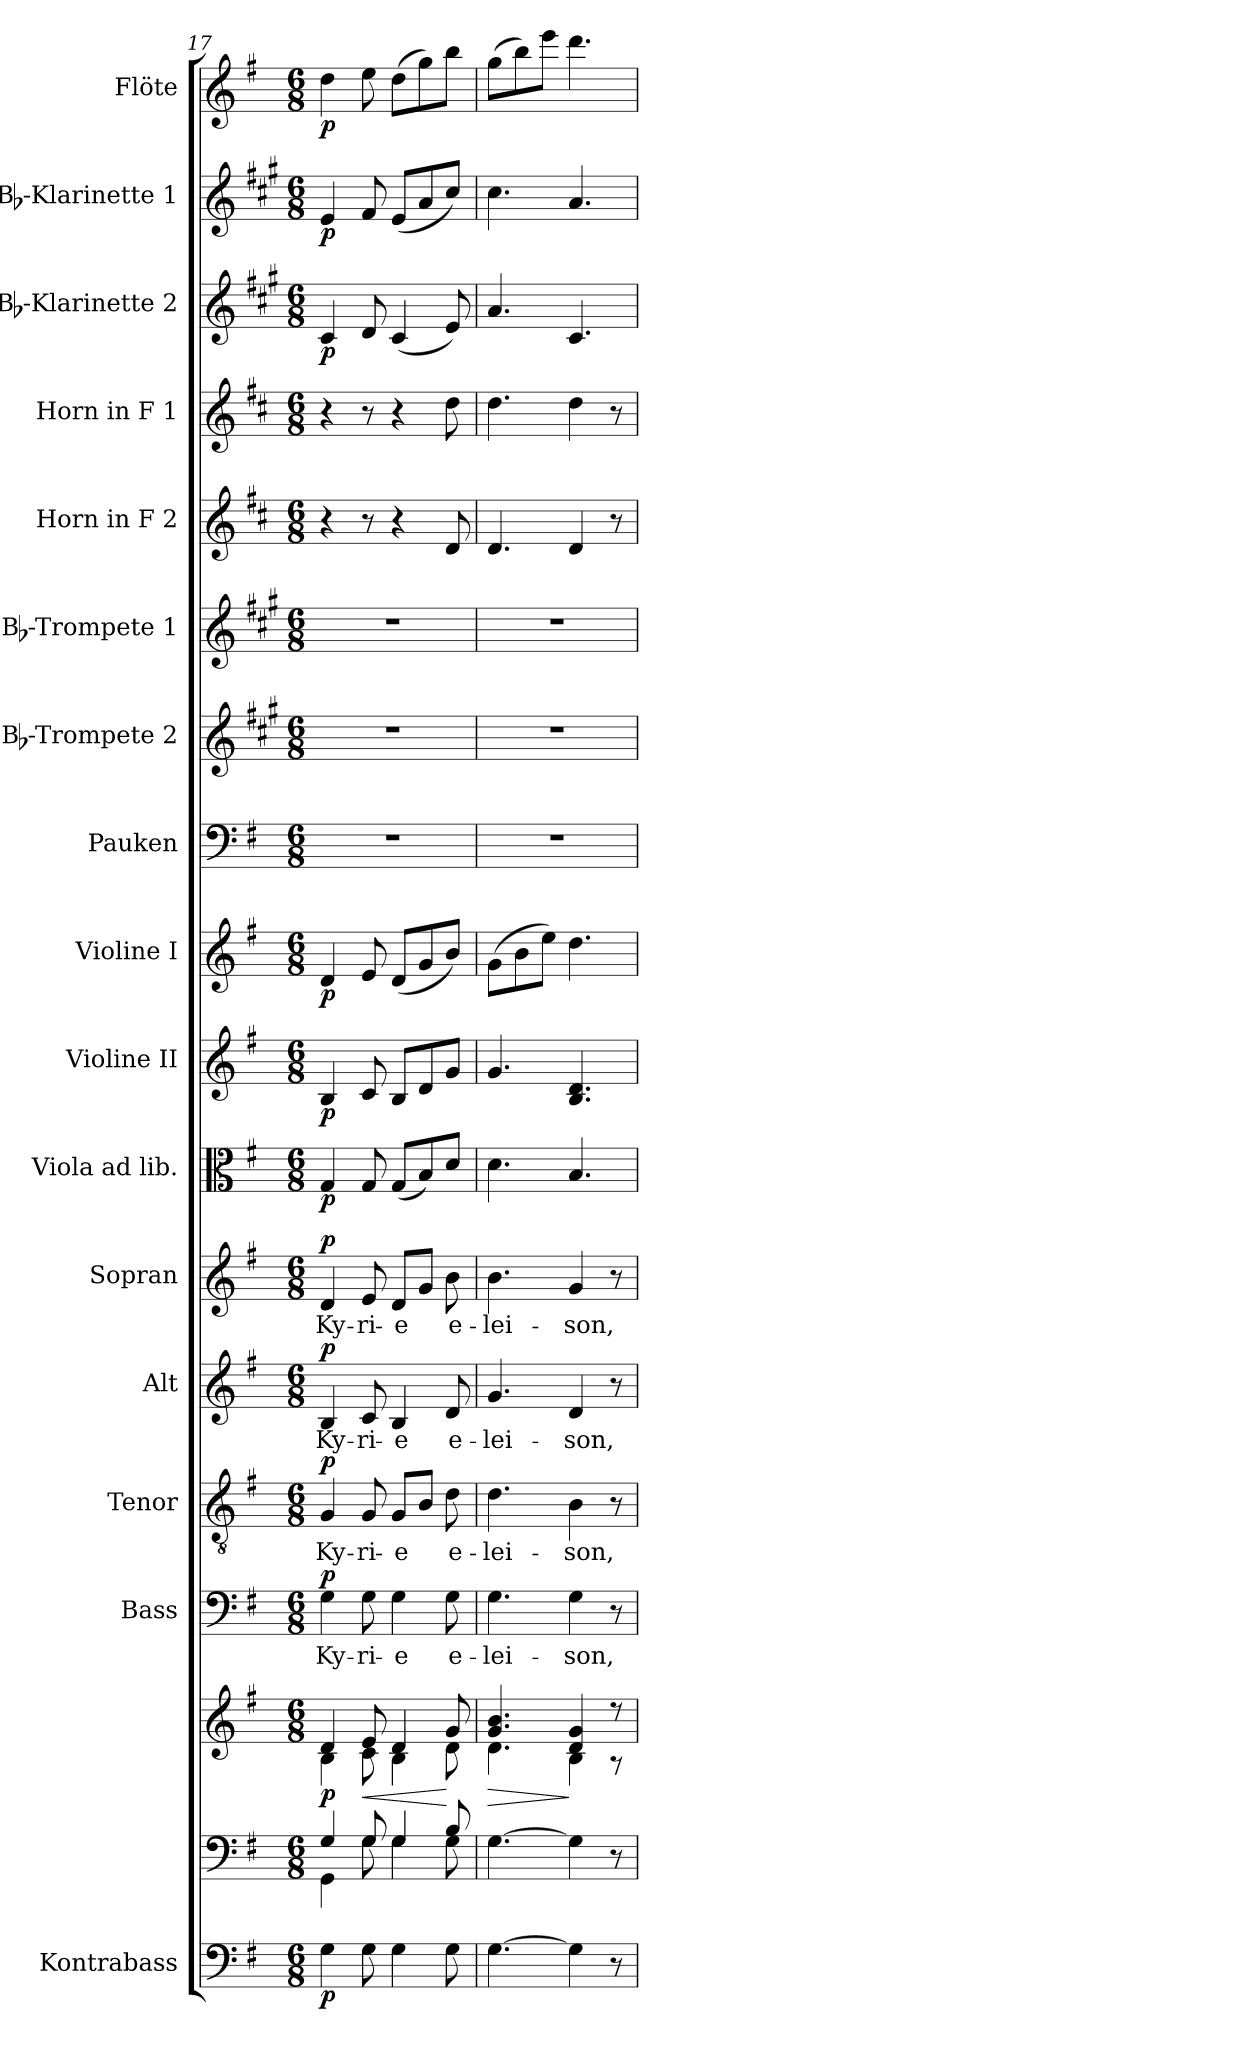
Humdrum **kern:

**kern	**dynam	**kern	**kern	**dynam	**kern	**text	**dynam	**kern	**text	**dynam	**kern	**text	**dynam	**kern	**text	**dynam	**kern	**dynam	**kern	**dynam	**kern	**dynam	**kern	**kern	**kern	**kern	**kern	**kern	**dynam	**kern	**dynam	**kern	**dynam
*part17	*part17	*part16	*part16	*part16	*part15	*part15	*part15	*part14	*part14	*part14	*part13	*part13	*part13	*part12	*part12	*part12	*part11	*part11	*part10	*part10	*part9	*part9	*part8	*part7	*part6	*part5	*part4	*part3	*part3	*part2	*part2	*part1	*part1
*staff18	*staff18	*staff17	*staff16	*staff16/17	*staff15	*staff15	*staff15	*staff14	*staff14	*staff14	*staff13	*staff13	*staff13	*staff12	*staff12	*staff12	*staff11	*staff11	*staff10	*staff10	*staff9	*staff9	*staff8	*staff7	*staff6	*staff5	*staff4	*staff3	*staff3	*staff2	*staff2	*staff1	*staff1
*I"Kontrabass	*	*	*	*	*I"Bass	*	*	*I"Tenor	*	*	*I"Alt	*	*	*I"Sopran	*	*	*I"Viola ad lib.	*	*I"Violine II	*	*I"Violine I	*	*I"Pauken	*I"Bb-Trompete 2	*I"Bb-Trompete 1	*I"Horn in F 2	*I"Horn in F 1	*I"Bb-Klarinette 2	*	*I"Bb-Klarinette 1	*	*I"Flöte	*
*I'Kb.	*	*	*	*	*I'B.	*	*	*I'T.	*	*	*I'A.	*	*	*I'S.	*	*	*I'Vla.	*	*I'Vl. II	*	*I'Vl. I	*	*I'Pk.	*I'Bb Trp. 2	*I'Bb Trp. 1	*	*	*I'Bb Kl. 2	*	*I'Bb Kl. 1	*	*I'Fl.	*
*clefF4	*	*clefF4	*clefG2	*	*clefF4	*	*	*clefGv2	*	*	*clefG2	*	*	*clefG2	*	*	*clefC3	*	*clefG2	*	*clefG2	*	*clefF4	*clefG2	*clefG2	*clefG2	*clefG2	*clefG2	*	*clefG2	*	*clefG2	*
*ITrd7c12	*	*	*	*	*	*	*	*	*	*	*	*	*	*	*	*	*	*	*	*	*	*	*	*ITrd1c2	*ITrd1c2	*ITrd4c7	*ITrd4c7	*ITrd1c2	*	*ITrd1c2	*	*	*
*k[f#]	*	*k[f#]	*k[f#]	*	*k[f#]	*	*	*k[f#]	*	*	*k[f#]	*	*	*k[f#]	*	*	*k[f#]	*	*k[f#]	*	*k[f#]	*	*k[f#]	*k[f#]	*k[f#]	*k[f#]	*k[f#]	*k[f#]	*	*k[f#]	*	*k[f#]	*
*G:	*	*G:	*G:	*	*G:	*	*	*G:	*	*	*G:	*	*	*G:	*	*	*G:	*	*G:	*	*G:	*	*G:	*G:	*G:	*G:	*G:	*G:	*	*G:	*	*G:	*
*M6/8	*	*M6/8	*M6/8	*	*M6/8	*	*	*M6/8	*	*	*M6/8	*	*	*M6/8	*	*	*M6/8	*	*M6/8	*	*M6/8	*	*M6/8	*M6/8	*M6/8	*M6/8	*M6/8	*M6/8	*	*M6/8	*	*M6/8	*
=17	=17	=17	=17	=17	=17	=17	=17	=17	=17	=17	=17	=17	=17	=17	=17	=17	=17	=17	=17	=17	=17	=17	=17	=17	=17	=17	=17	=17	=17	=17	=17	=17	=17
*	*	*^	*^	*	*	*	*	*	*	*	*	*	*	*	*	*	*	*	*	*	*	*	*	*	*	*	*	*	*	*	*	*	*
!	!LO:DY:b	!	!	!	!	!LO:DY:b	!	!LO:LY:b	!LO:DY:a	!	!LO:LY:b	!LO:DY:a	!	!LO:LY:b	!LO:DY:a	!	!LO:LY:b	!LO:DY:a	!	!LO:DY:b	!	!LO:DY:b	!	!LO:DY:b	!	!	!	!	!	!	!LO:DY:b	!	!LO:DY:b	!	!LO:DY:b
4GG\	p	4G/	4GG\	4d/	4B\	p	4G\	Ky-	p	4G/	Ky-	p	4B/	Ky-	p	4d/	Ky-	p	4G/	p	4B/	p	4d/	p	2.r	2.r	2.r	4r	4r	4B/	p	4d/	p	4dd\	p
!	!	!	!	!	!	!LO:HP:b	!	!LO:LY:b	!	!	!LO:LY:b	!	!	!LO:LY:b	!	!	!LO:LY:b	!	!	!	!	!	!	!	!	!	!	!	!	!	!	!	!	!	!
8GG\	.	8G/	8G\	8e/	8c\	<	8G\	-ri-	.	8G/	-ri-	.	8c/	-ri-	.	8e/	-ri-	.	8G/	.	8c/	.	8e/	.	.	.	.	8r	8r	8c/	.	8e/	.	8ee\	.
!	!	!	!	!	!	!	!	!LO:LY:b	!	!	!LO:LY:b	!	!	!LO:LY:b	!	!	!LO:LY:b	!	!	!	!	!	!	!	!	!	!	!	!	!	!	!	!	!	!
4GG\	.	4G/	4G\	4d/	4B\	.	4G\	-e	.	8G/L	-e	.	4B/	-e	.	8d/L	-e	.	(<8G/L	.	8B/L	.	(<8d/L	.	.	.	.	4r	4r	(<4B/	.	(<8d/L	.	(>8dd\L	.
.	.	.	.	.	.	.	.	.	.	8B/J	.	.	.	.	.	8g/J	.	.	8B/)	.	8d/	.	8g/	.	.	.	.	.	.	.	.	8g/	.	8gg\)	.
!	!	!	!	!	!	!	!	!LO:LY:b	!	!	!LO:LY:b	!	!	!LO:LY:b	!	!	!LO:LY:b	!	!	!	!	!	!	!	!	!	!	!	!	!	!	!	!	!	!
8GG\	.	8B/	8G\	8g/	8d\	[	8G\	e-	.	8d\	e-	.	8d/	e-	.	8b\	e-	.	8d/J	.	8g/J	.	8b/J)	.	.	.	.	8G/	8g\	8d/)	.	8b/J)	.	8bb\J	.
=18	=18	=18	=18	=18	=18	=18	=18	=18	=18	=18	=18	=18	=18	=18	=18	=18	=18	=18	=18	=18	=18	=18	=18	=18	=18	=18	=18	=18	=18	=18	=18	=18	=18	=18	=18
!	!	!	!	!	!	!LO:HP:b	!	!LO:LY:b	!	!	!LO:LY:b	!	!	!LO:LY:b	!	!	!LO:LY:b	!	!	!	!	!	!	!	!	!	!	!	!	!	!	!	!	!	!
*	*	*v	*v	*	*	*	*	*	*	*	*	*	*	*	*	*	*	*	*	*	*	*	*	*	*	*	*	*	*	*	*	*	*	*	*
[4.GG\	.	[4.G\	4.g/ 4.b/	4.d\	>	4.G\	-lei-	.	4.d\	-lei-	.	4.g/	-lei-	.	4.b\	-lei-	.	4.d\	.	4.g/	.	(>8g\L	.	2.r	2.r	2.r	4.G/	4.g\	4.g/	.	4.b\	.	(>8gg\L	.
.	.	.	.	.	.	.	.	.	.	.	.	.	.	.	.	.	.	.	.	.	.	8b\	.	.	.	.	.	.	.	.	.	.	8bb\)	.
.	.	.	.	.	.	.	.	.	.	.	.	.	.	.	.	.	.	.	.	.	.	8ee\J)	.	.	.	.	.	.	.	.	.	.	8eee\J	.
!	!	!	!	!	!	!	!LO:LY:b	!	!	!LO:LY:b	!	!	!LO:LY:b	!	!	!LO:LY:b	!	!	!	!	!	!	!	!	!	!	!	!	!	!	!	!	!	!
4GG\]	.	4G\]	4d/ 4g/	4B\	]	4G\	-son,	.	4B\	-son,	.	4d/	-son,	.	4g/	-son,	.	4.B/	.	4.B/ 4.d/	.	4.dd\	.	.	.	.	4G/	4g\	4.B/	.	4.g/	.	4.ddd\	.
8r	.	8r	8r	8r	.	8r	.	.	8r	.	.	8r	.	.	8r	.	.	.	.	.	.	.	.	.	.	.	8r	8r	.	.	.	.	.	.
*	*	*	*v	*v	*	*	*	*	*	*	*	*	*	*	*	*	*	*	*	*	*	*	*	*	*	*	*	*	*	*	*	*	*	*
=	=	=	=	=	=	=	=	=	=	=	=	=	=	=	=	=	=	=	=	=	=	=	=	=	=	=	=	=	=	=	=	=	=
*-	*-	*-	*-	*-	*-	*-	*-	*-	*-	*-	*-	*-	*-	*-	*-	*-	*-	*-	*-	*-	*-	*-	*-	*-	*-	*-	*-	*-	*-	*-	*-	*-	*-
